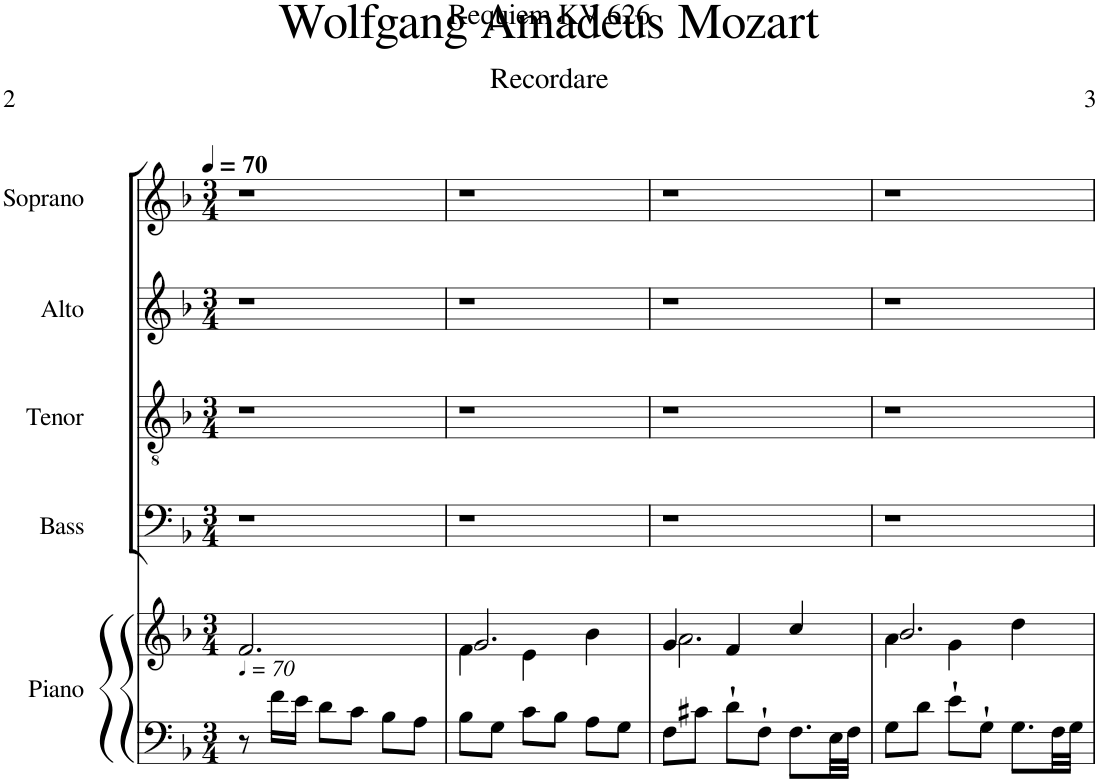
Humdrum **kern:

**kern	**kern	**kern	**kern	**kern	**kern
*part5	*part5	*part4	*part3	*part2	*part1
*staff6	*staff5	*staff4	*staff3	*staff2	*staff1
*I"Piano	*	*I"Bass	*I"Tenor	*I"Alto	*I"Soprano
*I'Pno.	*	*I'B.	*I'T.	*I'A.	*I'S.
*clefF4	*clefG2	*clefF4	*clefGv2	*clefG2	*clefG2
*k[b-]	*k[b-]	*k[b-]	*k[b-]	*k[b-]	*k[b-]
*M3/4	*M3/4	*M3/4	*M3/4	*M3/4	*M3/4
*MM70	*MM70	*MM70	*MM70	*MM70	*MM70
=1	=1	=1	=1	=1	=1
*	*^	*	*	*	*
8r	2.ryy	2.f/	2.r	2.r	2.r	2.r
16f\LL	.	.	.	.	.	.
16e\JJ	.	.	.	.	.	.
8d\L	.	.	.	.	.	.
8c\J	.	.	.	.	.	.
8B-\L	.	.	.	.	.	.
8A\J	.	.	.	.	.	.
=2	=2	=2	=2	=2	=2	=2
8B-\L	2.g/	4f\	2.r	2.r	2.r	2.r
8G\J	.	.	.	.	.	.
8c\L	.	4e\	.	.	.	.
8B-\J	.	.	.	.	.	.
8A\L	.	4b-\	.	.	.	.
8G\J	.	.	.	.	.	.
=3	=3	=3	=3	=3	=3	=3
8F\L	4g/	2.a\	2.r	2.r	2.r	2.r
8c#X\J	.	.	.	.	.	.
8d`\L	4f/	.	.	.	.	.
8F`\J	.	.	.	.	.	.
8.F\L	4cc/	.	.	.	.	.
32E\LL	.	.	.	.	.	.
32F\JJJ	.	.	.	.	.	.
=4	=4	=4	=4	=4	=4	=4
8G\L	2.b-/	4a\	2.r	2.r	2.r	2.r
8d\J	.	.	.	.	.	.
8e`\L	.	4g\	.	.	.	.
8G`\J	.	.	.	.	.	.
8.G\L	.	4dd\	.	.	.	.
32F\LL	.	.	.	.	.	.
32G\JJJ	.	.	.	.	.	.
*	*v	*v	*	*	*	*
=	=	=	=	=	=
*-	*-	*-	*-	*-	*-
